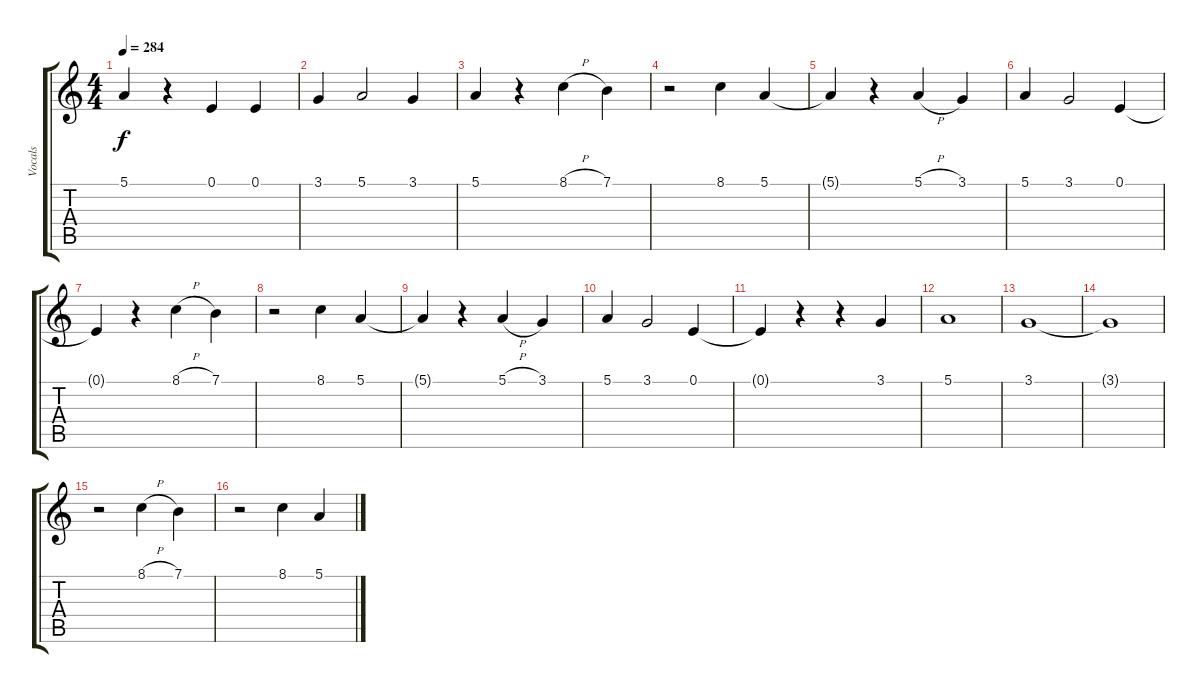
\track ("Vocals" "Vocals") {instrument voiceoohs}
\staff {score tabs}
\tuning (E4 B3 G3 D3 A2 E2) {hide}
\ts (4 4)
\tempo 284
\clef g2
\ks c
5.1{t}.4{dy f} r.4 0.1.4 0.1.4 |
3.1.4 5.1.2 3.1.4 |
5.1.4 r.4 8.1{h}.4 7.1.4 |
r.2 8.1.4 5.1.4 |
5.1{t}.4 r.4 5.1{h}.4 3.1.4 |
5.1.4 3.1.2 0.1.4 |
0.1{t}.4 r.4 8.1{h}.4 7.1.4 |
r.2 8.1.4 5.1.4 |
5.1{t}.4 r.4 5.1{h}.4 3.1.4 |
5.1.4 3.1.2 0.1.4 |
0.1{t}.4 r.4 r.4 3.1.4 |
5.1.1 |
3.1.1 |
3.1{t}.1 |
r.2 8.1{h}.4 7.1.4 |
r.2 8.1.4 5.1.4
